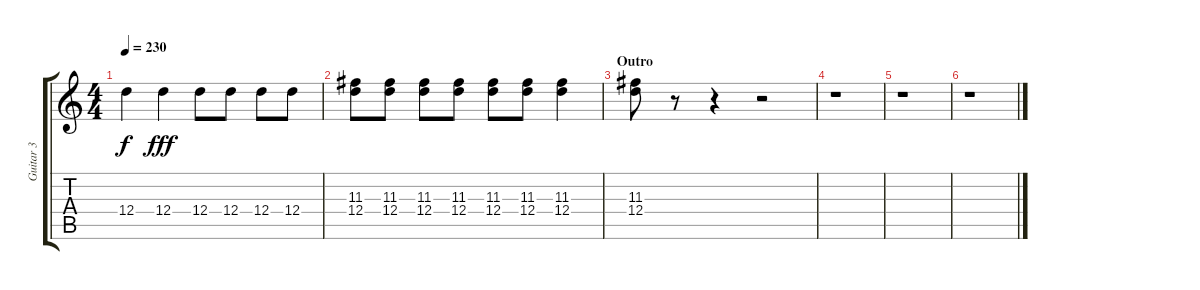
\track ("Guitar 3" "Guitar 3") {instrument distortionguitar}
\staff {score tabs}
\tuning (E4 B3 G3 D3 A2 E2) {hide}
\ts (4 4)
\tempo 230
\clef g2
\ks c
12.4{t}.4{dy f} 12.4.4{dy fff} 12.4.8 12.4.8 12.4.8 12.4.8 |
(11.3 12.4).8 (11.3 12.4).8 (11.3 12.4).8 (11.3 12.4).8 (11.3 12.4).8 (11.3 12.4).8 (11.3 12.4).4 |
\section ("" "Outro")
(11.3 12.4).8 r.8 r.4 r.2 |
r.1 |
r.1 |
r.1
